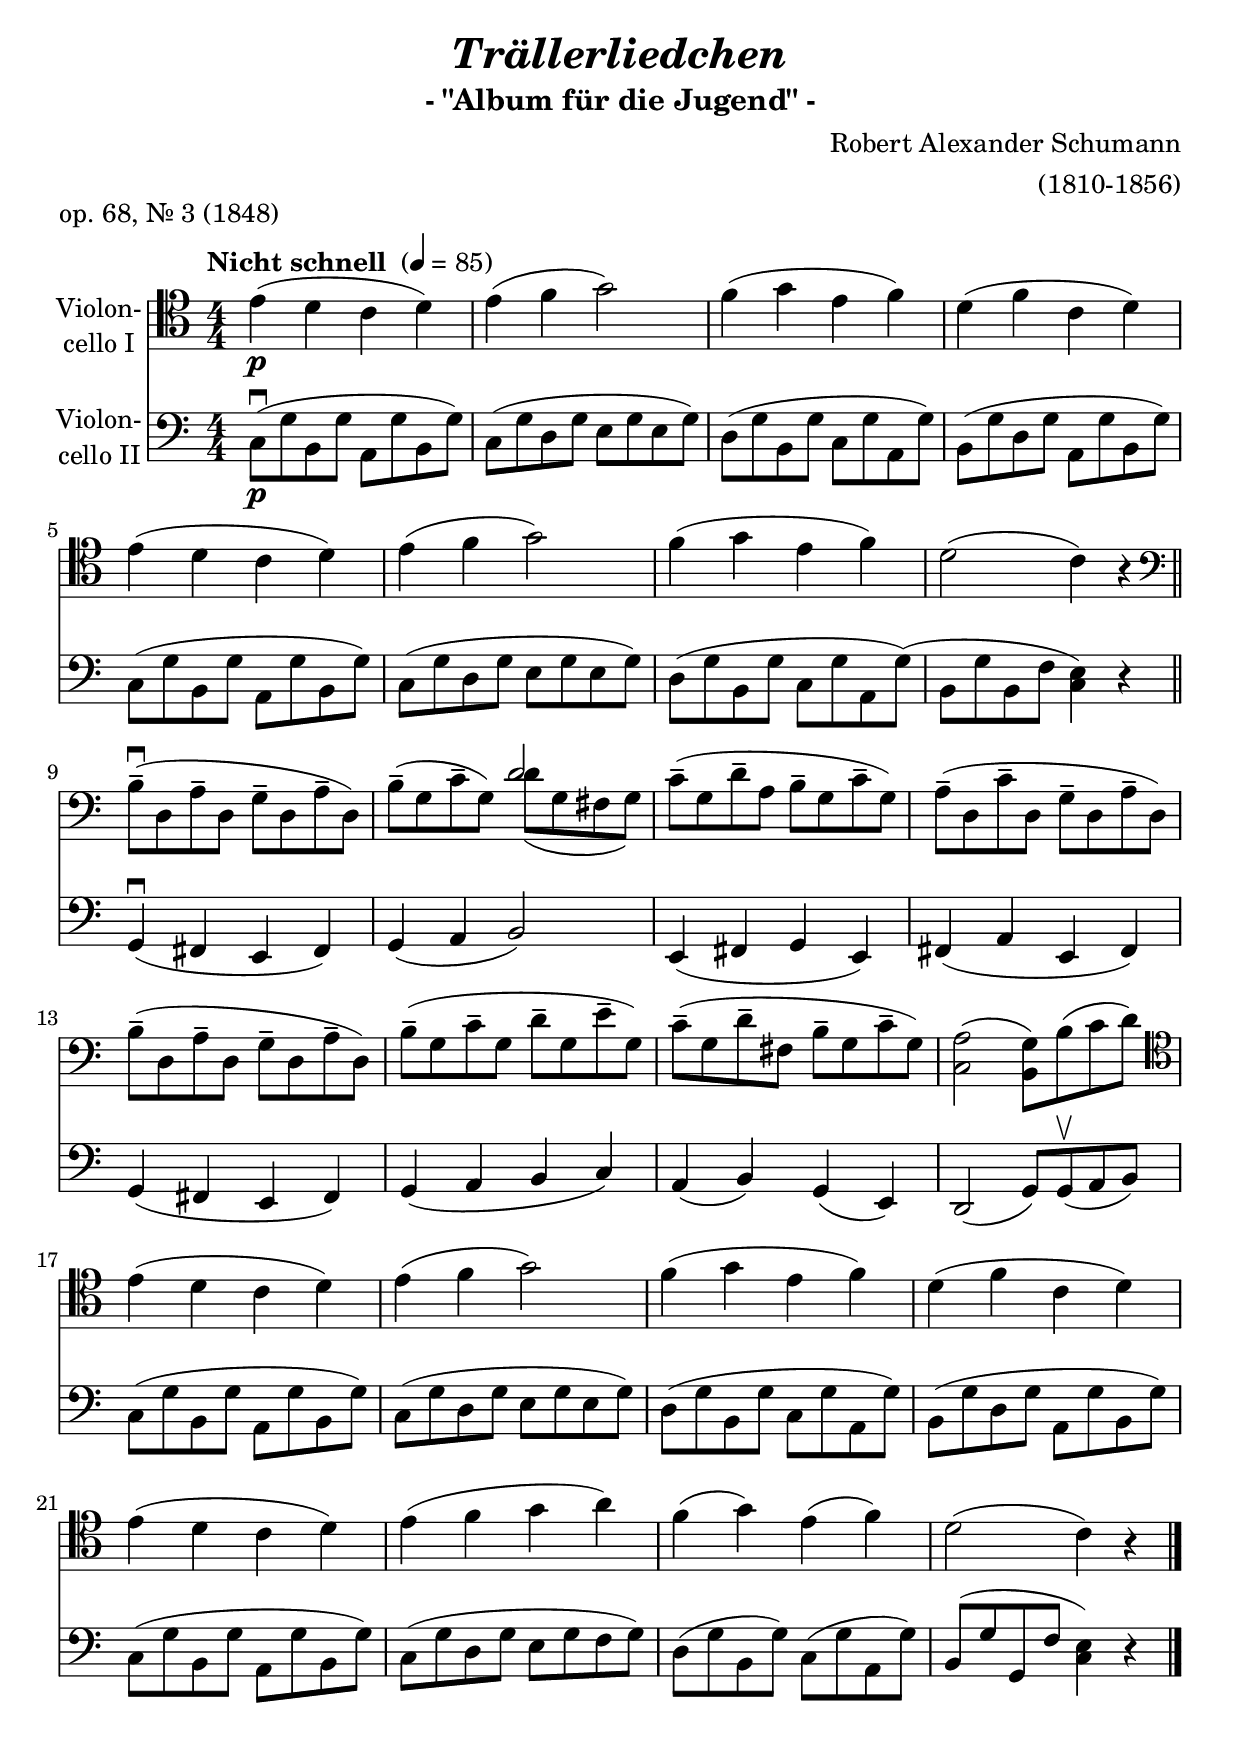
\version "2.18.2"
\include "deutsch.ly"

#(set-global-staff-size 23)

\header {
  title     = \markup \bold \italic "Trällerliedchen"
  subtitle  = "- \"Album für die Jugend\" -"
  composer  = "Robert Alexander Schumann"
  arranger  = "(1810-1856)"
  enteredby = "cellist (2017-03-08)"
  piece     = "op. 68, Nr. 3 (1848)"
}

voiceconsts = {
  \key c \major
  \time 4/4
  \clef "bass"
  \numericTimeSignature
%  \compressFullBarRests
  \set tupletSpannerDuration = #(ly:make-moment 1 4)
  % Set default beaming for all staves
%  \set Timing.beamExceptions = #'()
%  \set Timing.baseMoment     = #(ly:make-moment 1 4)
%  \set Timing.beatStructure  = #'(1 1)
  \tempo "Nicht schnell " 4=85
}

mist = "string ensemble 1"
%mist = "clarinet"
miba = "bassoon"
%mikl = "acoustic grand"

va = \relative c' {
  \voiceconsts
  \clef "tenor"

  e4(\p d c d)
  e( f g2)
  f4( g e f)
  d( f c d)

  e( d c d)
  e( f g2)
  f4( g e f)
  d2( c4) r \clef "bass" \bar "||"

  h8(--\downbow d, a'-- d, g-- d a'-- d,)
  h'(-- g c-- g) << d'2 \\ { d8( g, fis g) } >>
  c(-- g d'-- a h-- g c-- g)
  a(-- d, c'-- d, g-- d a'-- d,)

  h'(-- d, a'-- d, g-- d a'-- d,)
  h'(-- g c-- g d'-- g, e'-- g,)
  c(-- g d'-- fis, h-- g c-- g)
  <c, a'>2( <h g'>8) h'( c d) \clef "tenor"

  e4( d c d)
  e( f g2)
  f4( g e f)
  d( f c d)

  e( d c d)
  e( f g a)
  f( g) e( f)
  d2( c4) r \bar "|."

}

vb = \relative c {
  \voiceconsts

  c8(\downbow\p g' h, g' a, g' h, g')
  c,( g' d g e g e g)
  d( g h, g' c, g' a, g')
  h,( g' d g a, g' h, g')

  c,( g' h, g' a, g' h, g')
  c,( g' d g e g e g)
  d( g h, g' c, g' a, g')
  (h, g' h, f' <c e>4) r \bar "||"

  g(\downbow fis e fis)
  g( a h2)
  e,4( fis g e)
  fis( a e fis)

  g( fis e fis)
  g( a h c)
  a( h) g( e)
  d2( g8) g(\upbow a h)

  c( g' h, g' a, g' h, g')
  c,( g' d g e g e g)
  d( g h, g' c, g' a, g')
  h,( g' d g a, g' h, g')

  c,( g' h, g' a, g' h, g')
  c,( g' d g e g f g)
  d( g h, g') c,( g' a, g')
  h,( g' g, f' <c e>4) r \bar "|."
}


music = <<
      \new Staff {
        \set Staff.midiInstrument = \mist
        \set Staff.instrumentName = \markup \center-column { "Violon-" "cello I" }
        \transpose c c { \va }
      }

      \new Staff {
        \set Staff.midiInstrument = \miba
        \set Staff.instrumentName = \markup \center-column { "Violon-" "cello II" }
        \transpose c c { \vb }
      }
>>

\book {
  \score {
   \music
    \layout {}
  }

  \score {
    \unfoldRepeats \music

    \midi {
      \context {
        \Score
      }
    }
  }
}
